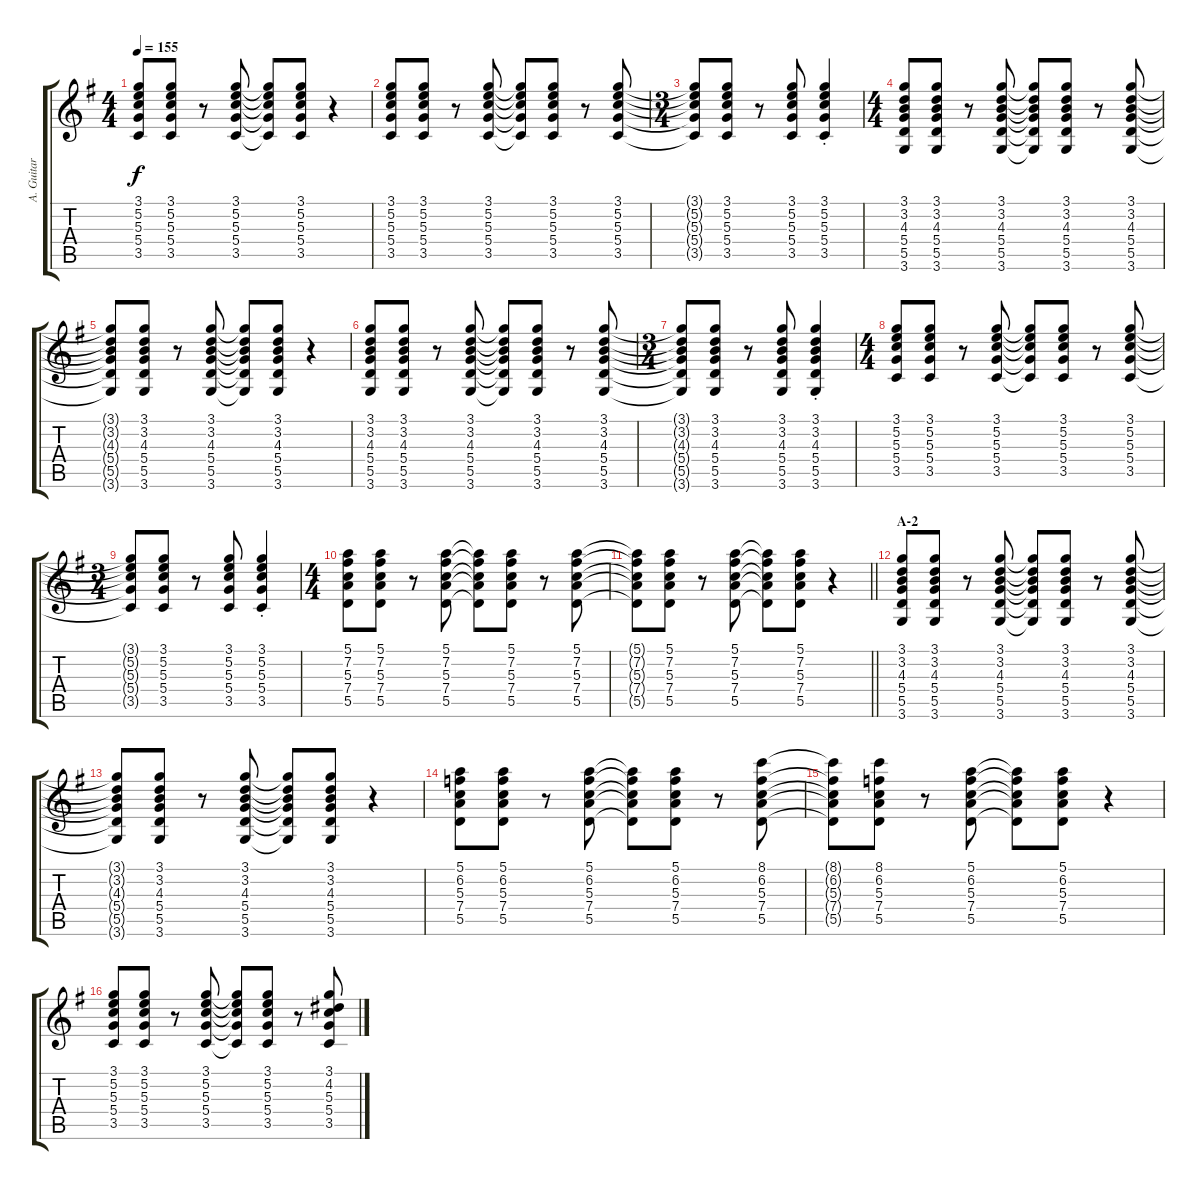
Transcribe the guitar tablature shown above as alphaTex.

\track ("A. Guitar" "A. Guitar") {instrument acousticguitarsteel}
\staff {score tabs}
\tuning (E4 B3 G3 D3 A2 E2) {hide}
\ts (4 4)
\tempo 155
\clef g2
\ks g
(3.1{t} 5.2{t} 5.3{t} 5.4{t} 3.5{t}).8{dy f} (3.1 5.2 5.3 5.4 3.5).8 r.8 (3.1 5.2 5.3 5.4 3.5).8 (3.1{t} 5.2{t} 5.3{t} 5.4{t} 3.5{t}).8 (3.1 5.2 5.3 5.4 3.5).8 r.4 |
(3.1 5.2 5.3 5.4 3.5).8 (3.1 5.2 5.3 5.4 3.5).8 r.8 (3.1 5.2 5.3 5.4 3.5).8 (3.1{t} 5.2{t} 5.3{t} 5.4{t} 3.5{t}).8 (3.1 5.2 5.3 5.4 3.5).8 r.8 (3.1 5.2 5.3 5.4 3.5).8 |
\ts (3 4)
(3.1{t} 5.2{t} 5.3{t} 5.4{t} 3.5{t}).8 (3.1 5.2 5.3 5.4 3.5).8 r.8 (3.1 5.2 5.3 5.4 3.5).8 (3.1{st} 5.2{st} 5.3{st} 5.4{st} 3.5{st}).4 |
\ts (4 4)
(3.1 3.2 4.3 5.4 5.5 3.6).8 (3.1 3.2 4.3 5.4 5.5 3.6).8 r.8 (3.1 3.2 4.3 5.4 5.5 3.6).8 (3.1{t} 3.2{t} 4.3{t} 5.4{t} 5.5{t} 3.6{t}).8 (3.1 3.2 4.3 5.4 5.5 3.6).8 r.8 (3.1 3.2 4.3 5.4 5.5 3.6).8 |
(3.1{t} 3.2{t} 4.3{t} 5.4{t} 5.5{t} 3.6{t}).8 (3.1 3.2 4.3 5.4 5.5 3.6).8 r.8 (3.1 3.2 4.3 5.4 5.5 3.6).8 (3.1{t} 3.2{t} 4.3{t} 5.4{t} 5.5{t} 3.6{t}).8 (3.1 3.2 4.3 5.4 5.5 3.6).8 r.4 |
(3.1 3.2 4.3 5.4 5.5 3.6).8 (3.1 3.2 4.3 5.4 5.5 3.6).8 r.8 (3.1 3.2 4.3 5.4 5.5 3.6).8 (3.1{t} 3.2{t} 4.3{t} 5.4{t} 5.5{t} 3.6{t}).8 (3.1 3.2 4.3 5.4 5.5 3.6).8 r.8 (3.1 3.2 4.3 5.4 5.5 3.6).8 |
\ts (3 4)
(3.1{t} 3.2{t} 4.3{t} 5.4{t} 5.5{t} 3.6{t}).8 (3.1 3.2 4.3 5.4 5.5 3.6).8 r.8 (3.1 3.2 4.3 5.4 5.5 3.6).8 (3.1{st} 3.2{st} 4.3{st} 5.4{st} 5.5{st} 3.6{st}).4 |
\ts (4 4)
(3.1 5.2 5.3 5.4 3.5).8 (3.1 5.2 5.3 5.4 3.5).8 r.8 (3.1 5.2 5.3 5.4 3.5).8 (3.1{t} 5.2{t} 5.3{t} 5.4{t} 3.5{t}).8 (3.1 5.2 5.3 5.4 3.5).8 r.8 (3.1 5.2 5.3 5.4 3.5).8 |
\ts (3 4)
(3.1{t} 5.2{t} 5.3{t} 5.4{t} 3.5{t}).8 (3.1 5.2 5.3 5.4 3.5).8 r.8 (3.1 5.2 5.3 5.4 3.5).8 (3.1{st} 5.2{st} 5.3{st} 5.4{st} 3.5{st}).4 |
\ts (4 4)
(5.1 7.2 5.3 7.4 5.5).8 (5.1 7.2 5.3 7.4 5.5).8 r.8 (5.1 7.2 5.3 7.4 5.5).8 (5.1{t} 7.2{t} 5.3{t} 7.4{t} 5.5{t}).8 (5.1 7.2 5.3 7.4 5.5).8 r.8 (5.1 7.2 5.3 7.4 5.5).8 |
\barLineRight lightlight
(5.1{t} 7.2{t} 5.3{t} 7.4{t} 5.5{t}).8 (5.1 7.2 5.3 7.4 5.5).8 r.8 (5.1 7.2 5.3 7.4 5.5).8 (5.1{t} 7.2{t} 5.3{t} 7.4{t} 5.5{t}).8 (5.1 7.2 5.3 7.4 5.5).8 r.4 |
\section ("" "A-2")
(3.1 3.2 4.3 5.4 5.5 3.6).8 (3.1 3.2 4.3 5.4 5.5 3.6).8 r.8 (3.1 3.2 4.3 5.4 5.5 3.6).8 (3.1{t} 3.2{t} 4.3{t} 5.4{t} 5.5{t} 3.6{t}).8 (3.1 3.2 4.3 5.4 5.5 3.6).8 r.8 (3.1 3.2 4.3 5.4 5.5 3.6).8 |
(3.1{t} 3.2{t} 4.3{t} 5.4{t} 5.5{t} 3.6{t}).8 (3.1 3.2 4.3 5.4 5.5 3.6).8 r.8 (3.1 3.2 4.3 5.4 5.5 3.6).8 (3.1{t} 3.2{t} 4.3{t} 5.4{t} 5.5{t} 3.6{t}).8 (3.1 3.2 4.3 5.4 5.5 3.6).8 r.4 |
(5.1 6.2 5.3 7.4 5.5).8 (5.1 6.2 5.3 7.4 5.5).8 r.8 (5.1 6.2 5.3 7.4 5.5).8 (5.1{t} 6.2{t} 5.3{t} 7.4{t} 5.5{t}).8 (5.1 6.2 5.3 7.4 5.5).8 r.8 (8.1 6.2 5.3 7.4 5.5).8 |
(8.1{t} 6.2{t} 5.3{t} 7.4{t} 5.5{t}).8 (8.1 6.2 5.3 7.4 5.5).8 r.8 (5.1 6.2 5.3 7.4 5.5).8 (5.1{t} 6.2{t} 5.3{t} 7.4{t} 5.5{t}).8 (5.1 6.2 5.3 7.4 5.5).8 r.4 |
(3.1 5.2 5.3 5.4 3.5).8 (3.1 5.2 5.3 5.4 3.5).8 r.8 (3.1 5.2 5.3 5.4 3.5).8 (3.1{t} 5.2{t} 5.3{t} 5.4{t} 3.5{t}).8 (3.1 5.2 5.3 5.4 3.5).8 r.8 (3.1 4.2 5.3 5.4 3.5).8
